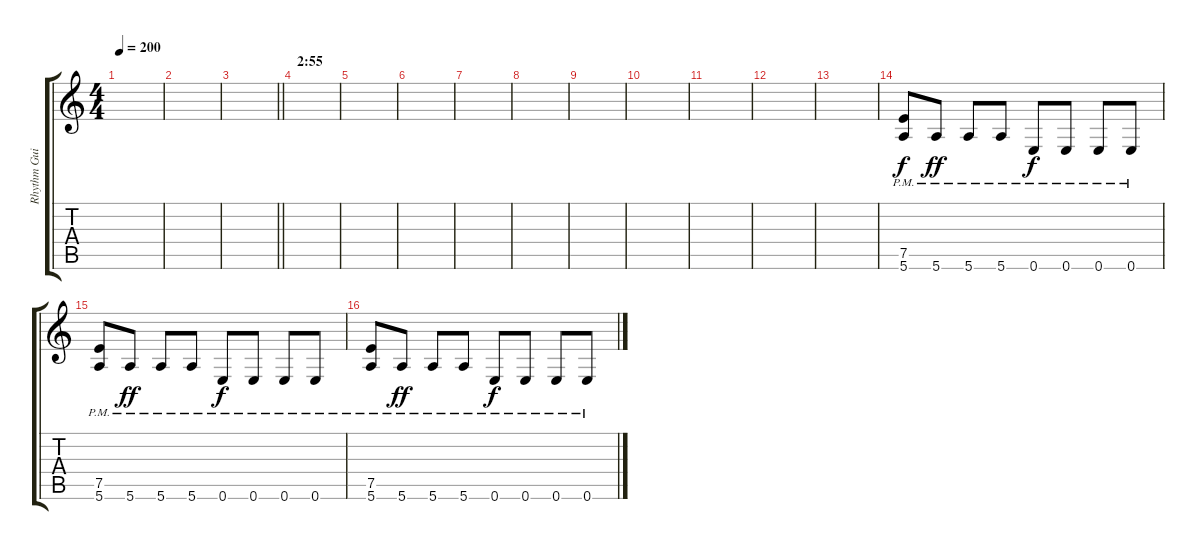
\track ("Rhythm Guitar" "Rhythm Gui") {instrument distortionguitar}
\staff {score tabs}
\tuning (E4 B3 G3 D3 A2 E2) {hide}
\ts (4 4)
\tempo 200
\clef g2
\ks c
|
|
\barLineRight lightlight
|
\section ("" "2:55")
|
|
|
|
|
|
|
|
|
|
(7.5{pm} 5.6{pm}).8 5.6{pm}.8{dy ff} 5.6{pm}.8 5.6{pm}.8 0.6{pm}.8{dy f} 0.6{pm}.8 0.6{pm}.8 0.6{pm}.8 |
(7.5{pm} 5.6{pm}).8 5.6{pm}.8{dy ff} 5.6{pm}.8 5.6{pm}.8 0.6{pm}.8{dy f} 0.6{pm}.8 0.6{pm}.8 0.6{pm}.8 |
(7.5{pm} 5.6{pm}).8 5.6{pm}.8{dy ff} 5.6{pm}.8 5.6{pm}.8 0.6{pm}.8{dy f} 0.6{pm}.8 0.6{pm}.8 0.6{pm}.8
